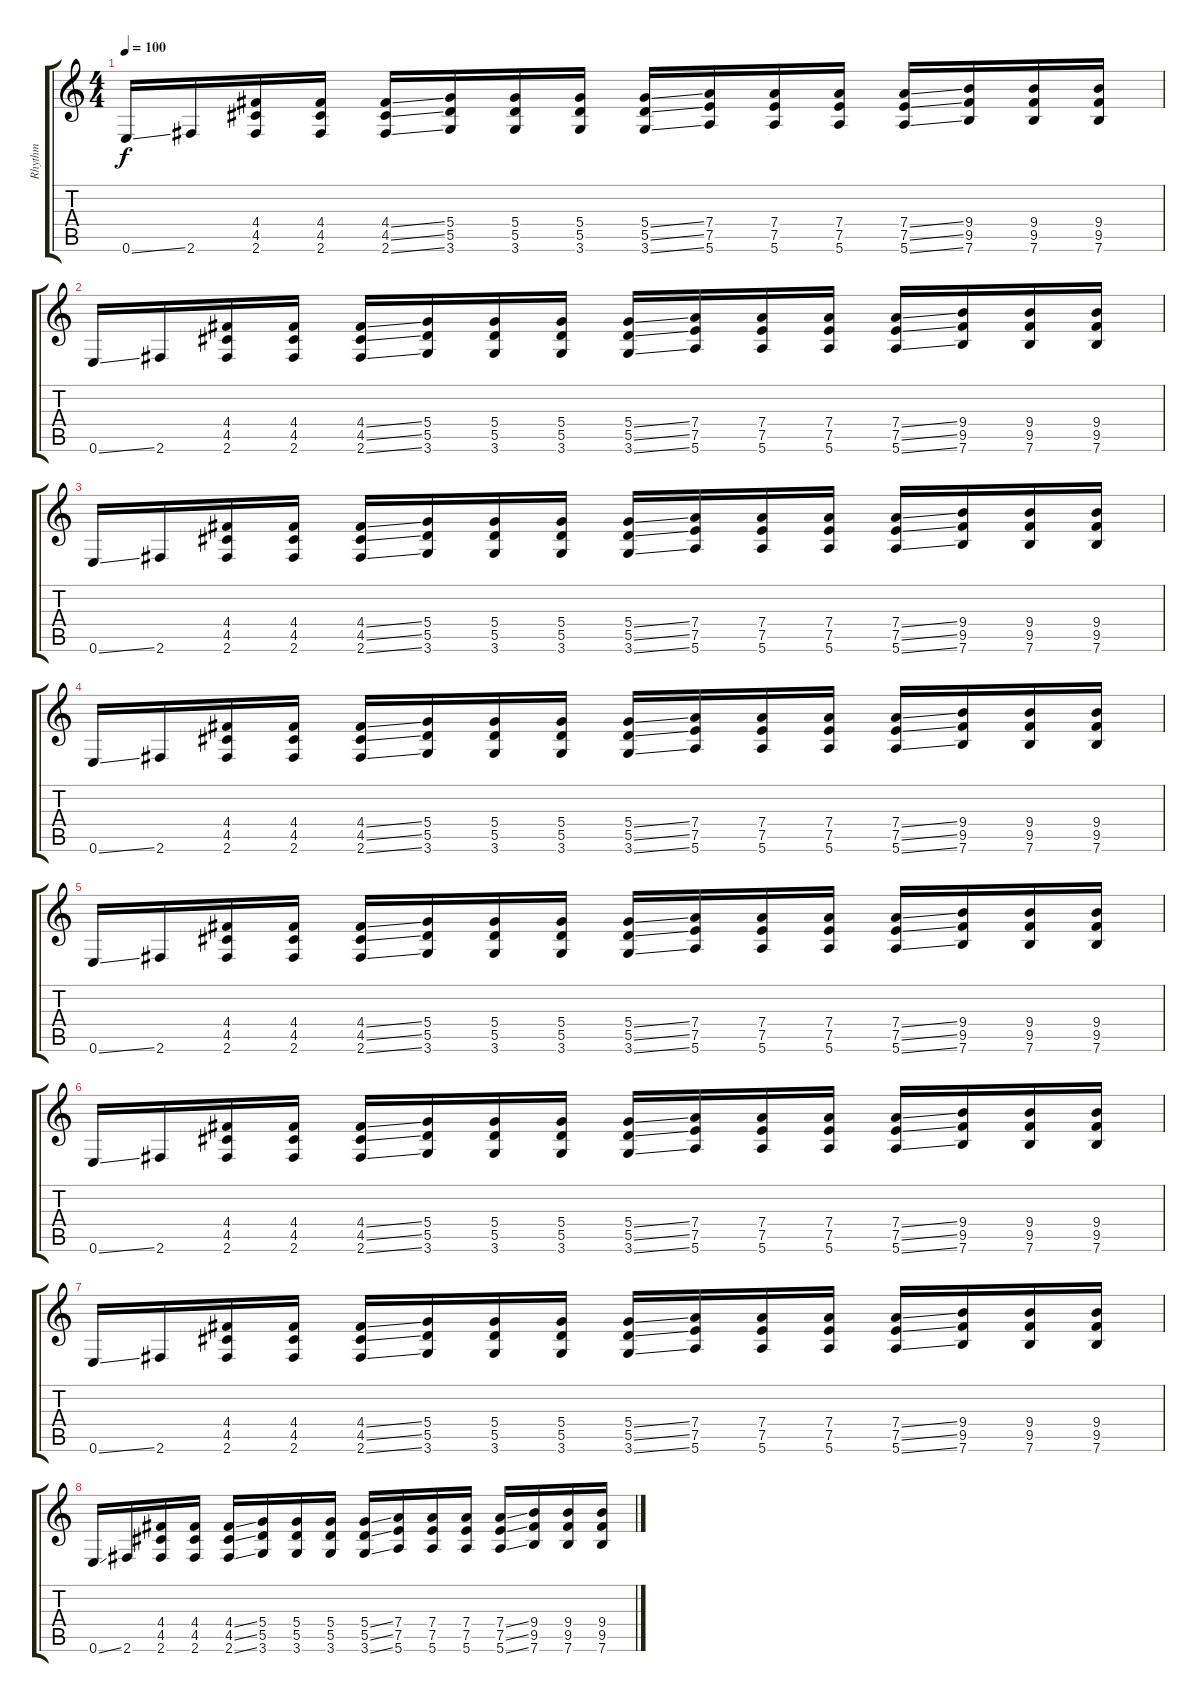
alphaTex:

\track ("Rhythm" "Rhythm") {instrument distortionguitar}
\staff {score tabs}
\tuning (E4 B3 G3 D3 A2 E2) {hide}
\ts (4 4)
\tempo 100
\clef g2
\ks c
0.6{ss}.16{dy f} 2.6.16 (4.4 4.5 2.6).16 (4.4 4.5 2.6).16 (4.4{ss} 4.5{ss} 2.6{ss}).16 (5.4 5.5 3.6).16 (5.4 5.5 3.6).16 (5.4 5.5 3.6).16 (5.4{ss} 5.5{ss} 3.6{ss}).16 (7.4 7.5 5.6).16 (7.4 7.5 5.6).16 (7.4 7.5 5.6).16 (7.4{ss} 7.5{ss} 5.6{ss}).16 (9.4 9.5 7.6).16 (9.4 9.5 7.6).16 (9.4 9.5 7.6).16 |
0.6{ss}.16 2.6.16 (4.4 4.5 2.6).16 (4.4 4.5 2.6).16 (4.4{ss} 4.5{ss} 2.6{ss}).16 (5.4 5.5 3.6).16 (5.4 5.5 3.6).16 (5.4 5.5 3.6).16 (5.4{ss} 5.5{ss} 3.6{ss}).16 (7.4 7.5 5.6).16 (7.4 7.5 5.6).16 (7.4 7.5 5.6).16 (7.4{ss} 7.5{ss} 5.6{ss}).16 (9.4 9.5 7.6).16 (9.4 9.5 7.6).16 (9.4 9.5 7.6).16 |
0.6{ss}.16 2.6.16 (4.4 4.5 2.6).16 (4.4 4.5 2.6).16 (4.4{ss} 4.5{ss} 2.6{ss}).16 (5.4 5.5 3.6).16 (5.4 5.5 3.6).16 (5.4 5.5 3.6).16 (5.4{ss} 5.5{ss} 3.6{ss}).16 (7.4 7.5 5.6).16 (7.4 7.5 5.6).16 (7.4 7.5 5.6).16 (7.4{ss} 7.5{ss} 5.6{ss}).16 (9.4 9.5 7.6).16 (9.4 9.5 7.6).16 (9.4 9.5 7.6).16 |
0.6{ss}.16 2.6.16 (4.4 4.5 2.6).16 (4.4 4.5 2.6).16 (4.4{ss} 4.5{ss} 2.6{ss}).16 (5.4 5.5 3.6).16 (5.4 5.5 3.6).16 (5.4 5.5 3.6).16 (5.4{ss} 5.5{ss} 3.6{ss}).16 (7.4 7.5 5.6).16 (7.4 7.5 5.6).16 (7.4 7.5 5.6).16 (7.4{ss} 7.5{ss} 5.6{ss}).16 (9.4 9.5 7.6).16 (9.4 9.5 7.6).16 (9.4 9.5 7.6).16 |
0.6{ss}.16 2.6.16 (4.4 4.5 2.6).16 (4.4 4.5 2.6).16 (4.4{ss} 4.5{ss} 2.6{ss}).16 (5.4 5.5 3.6).16 (5.4 5.5 3.6).16 (5.4 5.5 3.6).16 (5.4{ss} 5.5{ss} 3.6{ss}).16 (7.4 7.5 5.6).16 (7.4 7.5 5.6).16 (7.4 7.5 5.6).16 (7.4{ss} 7.5{ss} 5.6{ss}).16 (9.4 9.5 7.6).16 (9.4 9.5 7.6).16 (9.4 9.5 7.6).16 |
0.6{ss}.16 2.6.16 (4.4 4.5 2.6).16 (4.4 4.5 2.6).16 (4.4{ss} 4.5{ss} 2.6{ss}).16 (5.4 5.5 3.6).16 (5.4 5.5 3.6).16 (5.4 5.5 3.6).16 (5.4{ss} 5.5{ss} 3.6{ss}).16 (7.4 7.5 5.6).16 (7.4 7.5 5.6).16 (7.4 7.5 5.6).16 (7.4{ss} 7.5{ss} 5.6{ss}).16 (9.4 9.5 7.6).16 (9.4 9.5 7.6).16 (9.4 9.5 7.6).16 |
0.6{ss}.16 2.6.16 (4.4 4.5 2.6).16 (4.4 4.5 2.6).16 (4.4{ss} 4.5{ss} 2.6{ss}).16 (5.4 5.5 3.6).16 (5.4 5.5 3.6).16 (5.4 5.5 3.6).16 (5.4{ss} 5.5{ss} 3.6{ss}).16 (7.4 7.5 5.6).16 (7.4 7.5 5.6).16 (7.4 7.5 5.6).16 (7.4{ss} 7.5{ss} 5.6{ss}).16 (9.4 9.5 7.6).16 (9.4 9.5 7.6).16 (9.4 9.5 7.6).16 |
0.6{ss}.16 2.6.16 (4.4 4.5 2.6).16 (4.4 4.5 2.6).16 (4.4{ss} 4.5{ss} 2.6{ss}).16 (5.4 5.5 3.6).16 (5.4 5.5 3.6).16 (5.4 5.5 3.6).16 (5.4{ss} 5.5{ss} 3.6{ss}).16 (7.4 7.5 5.6).16 (7.4 7.5 5.6).16 (7.4 7.5 5.6).16 (7.4{ss} 7.5{ss} 5.6{ss}).16 (9.4 9.5 7.6).16 (9.4 9.5 7.6).16 (9.4 9.5 7.6).16
